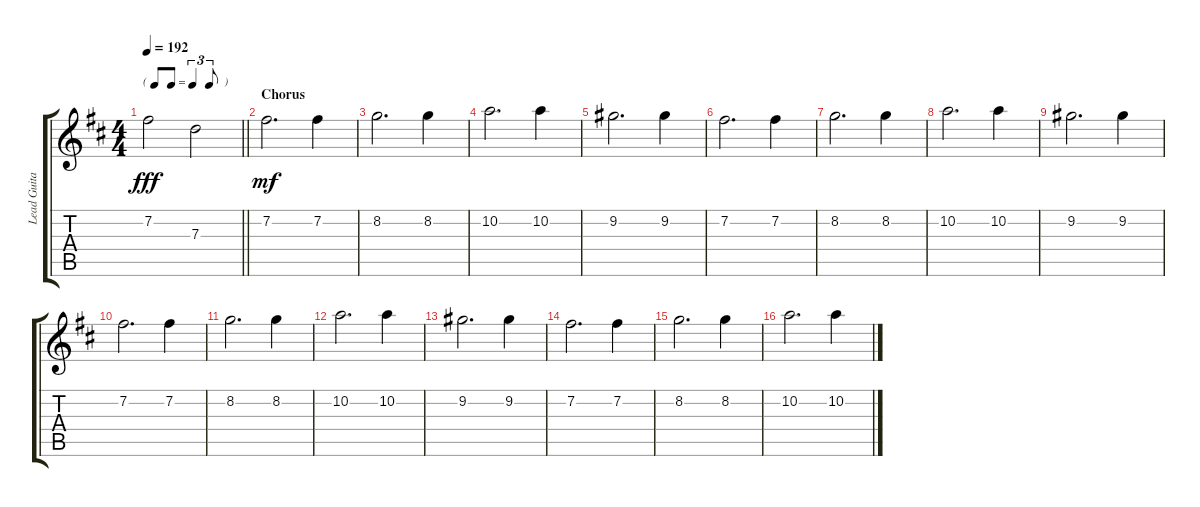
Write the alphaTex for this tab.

\track ("Lead Guitar" "Lead Guita") {instrument overdrivenguitar}
\staff {score tabs}
\tuning (E4 B3 G3 D3 A2 E2) {hide}
\ts (4 4)
\tf triplet8th
\tempo 192
\clef g2
\barLineRight lightlight
\ks bminor
7.2.2{dy fff} 7.3.2 |
\section ("" "Chorus")
7.2.2{d dy mf volume 9} 7.2.4 |
8.2.2{d} 8.2.4 |
10.2.2{d} 10.2.4 |
9.2.2{d} 9.2.4 |
7.2.2{d} 7.2.4 |
8.2.2{d} 8.2.4 |
10.2.2{d} 10.2.4 |
9.2.2{d} 9.2.4 |
7.2.2{d} 7.2.4 |
8.2.2{d} 8.2.4 |
10.2.2{d} 10.2.4 |
9.2.2{d} 9.2.4 |
7.2.2{d} 7.2.4 |
8.2.2{d} 8.2.4 |
10.2.2{d} 10.2.4
